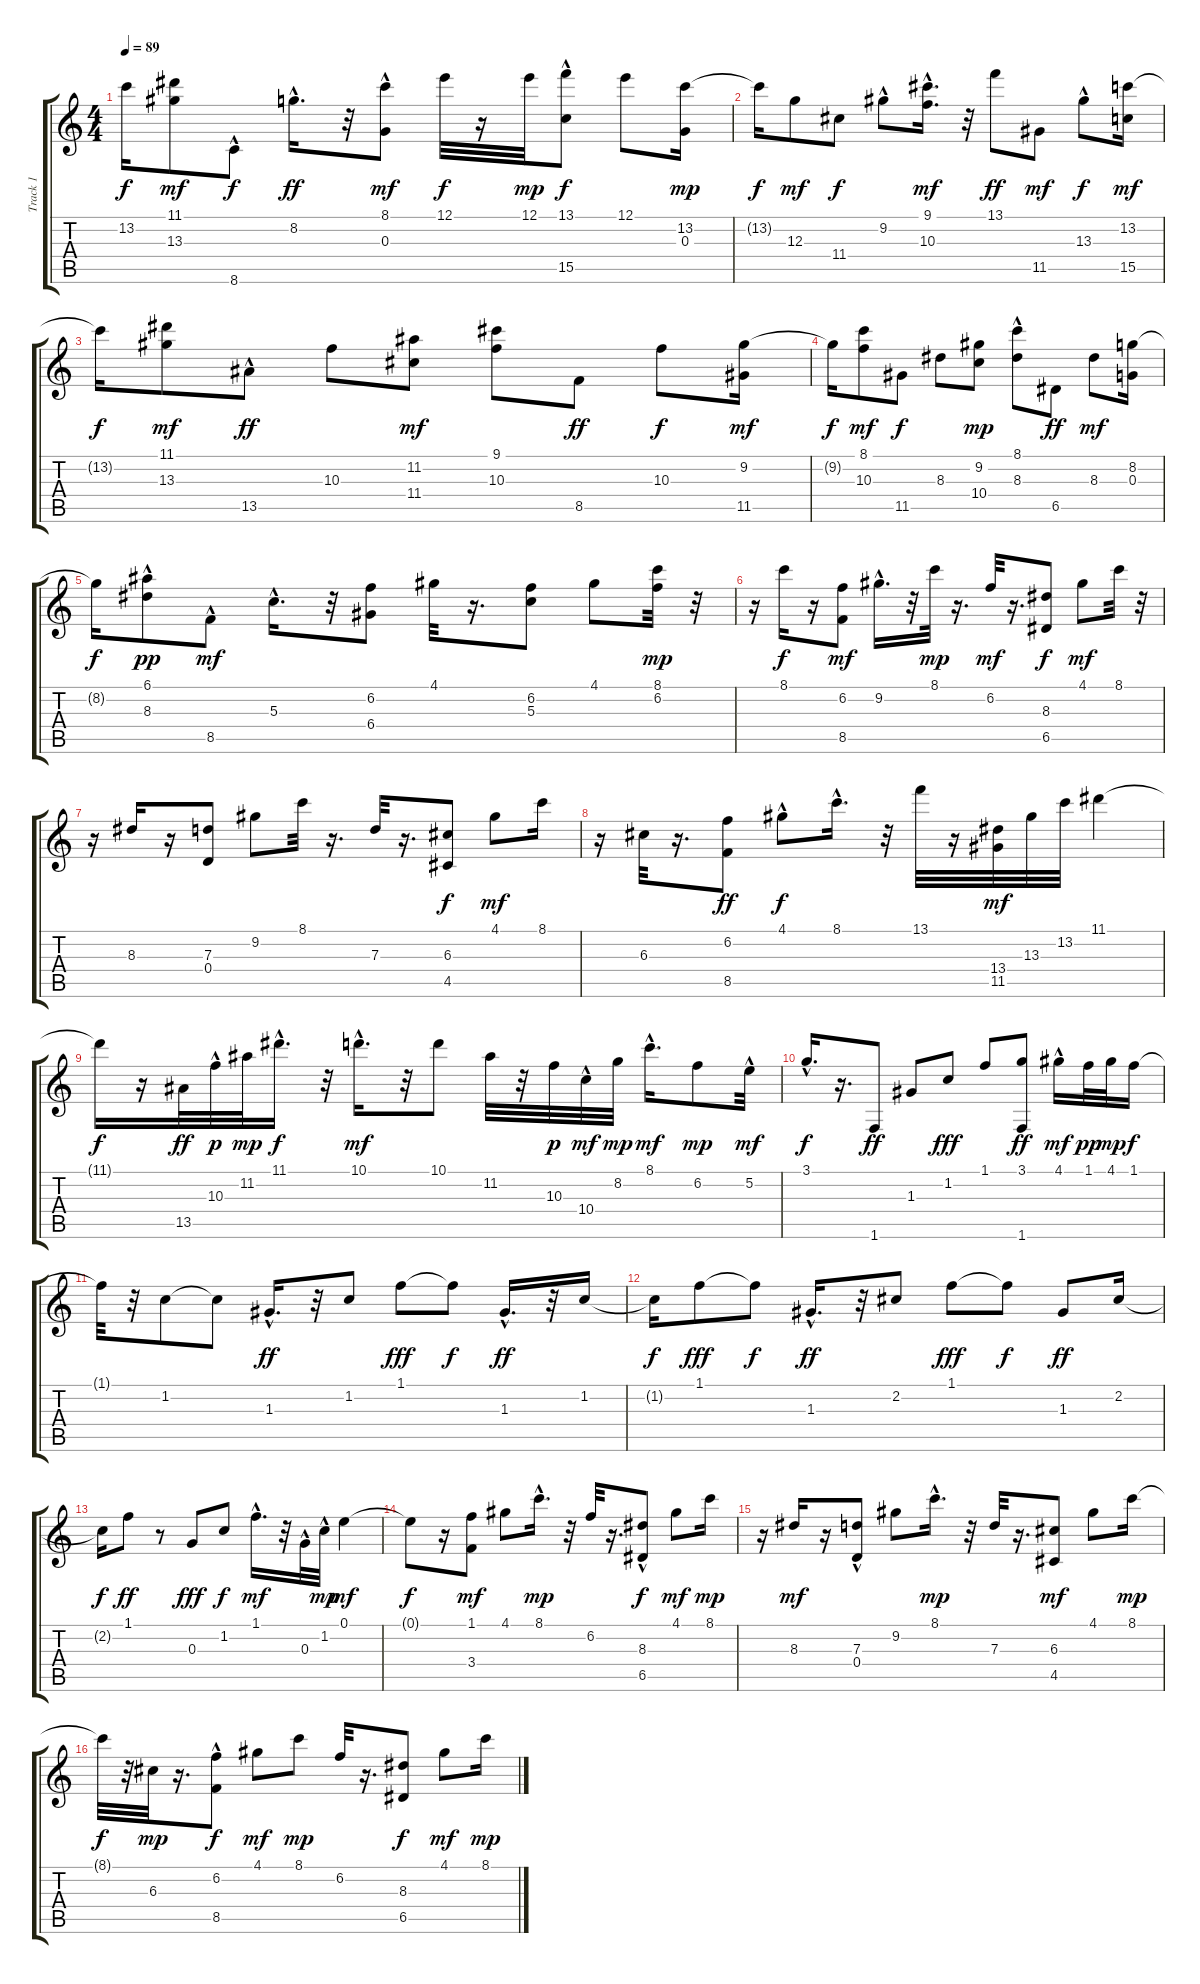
\track ("Track 1" "Track 1") {instrument acousticguitarsteel}
\staff {score tabs}
\tuning (E4 B3 G3 D3 A2 E2) {hide}
\ts (4 4)
\tempo 89
\clef g2
\ks c
13.2{t}.16{dy f} (11.1 13.3).8{dy mf} 8.6{hac}.8{dy f} 8.2{hac}.16{d dy ff} r.32 (8.1 0.3{hac}).8{dy mf} 12.1.32{dy f} r.16 12.1.32{dy mp} (13.1{hac} 15.5).8{dy f} 12.1.8 (13.2 0.3).16{dy mp} |
13.2{t}.16{dy f} 12.3.8{dy mf} 11.4.8{dy f} 9.2{hac}.8 (9.1{hac} 10.3).16{d dy mf} r.32 13.1.8{dy ff} 11.5.8{dy mf} 13.3{hac}.8{dy f} (13.2 15.5).16{dy mf} |
13.2{t}.16{dy f} (11.1 13.3).8{dy mf} 13.5{hac}.8{dy ff} 10.3.8 (11.2 11.4).8{dy mf} (9.1 10.3).8 8.5.8{dy ff} 10.3.8{dy f} (9.2 11.5).16{dy mf} |
9.2{t}.16{dy f} (8.1 10.3).8{dy mf} 11.5.8{dy f} 8.3.8 (9.2 10.4).8{dy mp} (8.1{hac} 8.3).8 6.5.8{dy ff} 8.3.8{dy mf} (8.2 0.3).16 |
8.2{t}.16{dy f} (6.1{hac} 8.3{hac}).8{dy pp} 8.5{hac}.8{dy mf} 5.3{hac}.16{d} r.32 (6.2 6.4).8 4.1.32 r.16{d} (6.2 5.3).8 4.1.8 (8.1 6.2).32{dy mp} r.32 |
r.16 8.1.16{dy f} r.16 (6.2 8.5).8{dy mf} 9.2{hac}.16{d} r.32 8.1.32{dy mp} r.16{d} 6.2.32{dy mf} r.16{d} (8.3 6.5).8{dy f} 4.1.8{dy mf} 8.1.32 r.32 |
r.16 8.3.16 r.16 (7.3 0.4).8 9.2.8 8.1.32 r.16{d} 7.3.32 r.16{d} (6.3 4.5).8{dy f} 4.1.8{dy mf} 8.1.16 |
r.16 6.3.32 r.16{d} (6.2 8.5).8{dy ff} 4.1{hac}.8{dy f} 8.1{hac}.16{d} r.32 13.1.32 r.16 (13.4 11.5).32{dy mf} 13.3.32 13.2.32 11.1.4 |
11.1{t}.16{dy f} r.16 13.5.32{dy ff} 10.3{hac}.32{dy p} 11.2.32{dy mp} 11.1{hac}.16{d dy f} r.32 10.1{hac}.16{d dy mf} r.32 10.1.8 11.2.32 r.32 10.3.32{dy p} 10.4{hac}.32{dy mf} 8.2.32{dy mp} 8.1{hac}.16{d dy mf} 6.2.8{dy mp} 5.2{hac}.32{dy mf} |
3.1{hac}.16{d dy f} r.16{d} 1.6.8{dy ff} 1.3.8 1.2.8{dy fff} 1.1.8 (3.1 1.6).8{dy ff} 4.1{hac}.16{dy mf} 1.1.32{dy pp} 4.1.32{dy mp} 1.1.16{dy f} |
1.1{t}.32 r.32 1.2.8 1.2{t}.8 1.3{hac}.16{d dy ff} r.32 1.2.8 1.1.8{dy fff} 1.1{t}.8{dy f} 1.3{hac}.16{d dy ff balance 8} r.32 1.2.16{balance 7} |
1.2{t}.16{dy f} 1.1.8{dy fff balance 6} 1.1{t}.8{dy f balance 6} 1.3{hac}.16{d dy ff balance 5} r.32 2.2.8{balance 4} 1.1.8{dy fff balance 4} 1.1{t}.8{dy f balance 3} 1.3.8{dy ff} 2.2.16{balance 3} |
2.2{t}.16{dy f} 1.1.8{dy ff} r.8 0.3.8{dy fff} 1.2.8{dy f} 1.1{hac}.16{d dy mf} r.32 0.3{hac}.32 1.2{hac}.32{dy mp} 0.1.4{dy mf} |
0.1{t}.8{dy f} r.16 (1.1 3.4).8{dy mf} 4.1.8 8.1{hac}.16{d dy mp} r.32 6.2.32 r.16{d} (8.3{hac} 6.5).8{dy f} 4.1.8{dy mf balance 3} 8.1.16{dy mp} |
r.16 8.3.16{dy mf} r.16 (7.3 0.4{hac}).8 9.2.8 8.1{hac}.16{d dy mp} r.32 7.3.32 r.16{d} (6.3 4.5).8{dy mf} 4.1.8 8.1.16{dy mp} |
8.1{t}.32{dy f} r.32 6.3.32{dy mp} r.16{d} (6.2{hac} 8.5{hac}).8{dy f} 4.1.8{dy mf} 8.1.8{dy mp} 6.2.32 r.16{d} (8.3 6.5).8{dy f} 4.1.8{dy mf} 8.1.16{dy mp}
